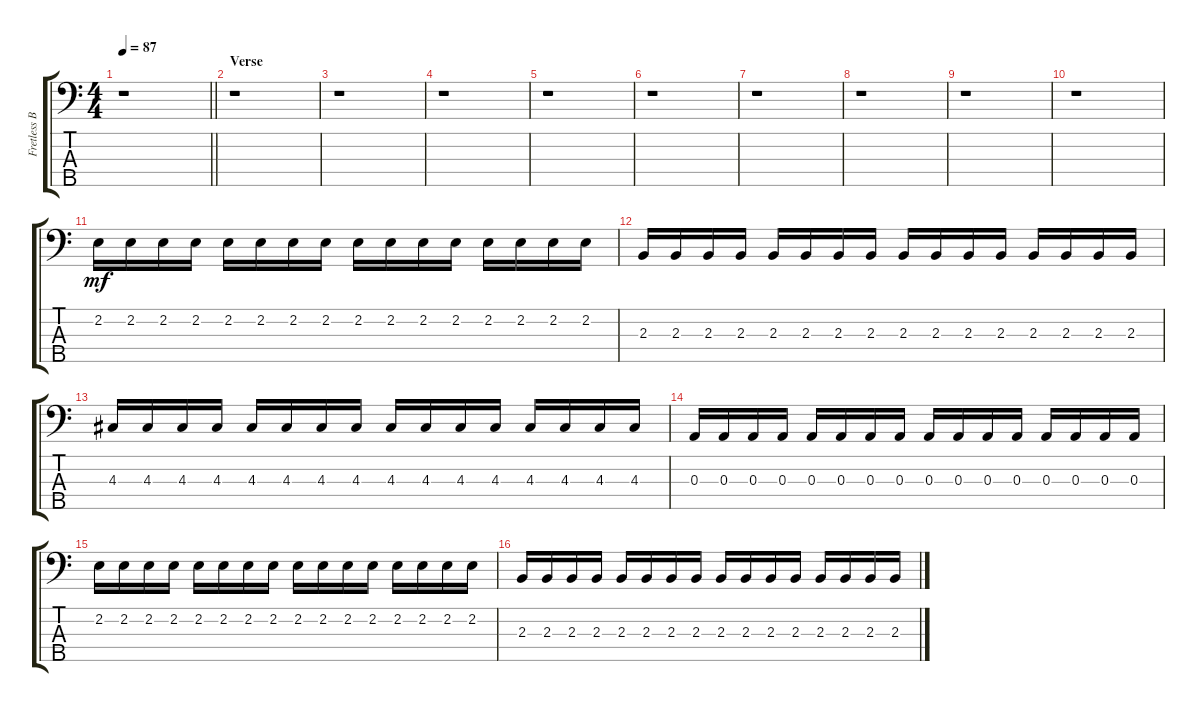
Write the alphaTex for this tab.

\track ("Fretless Bass" "Fretless B") {instrument fretlessbass}
\staff {score tabs}
\tuning (G2 D2 A1 E1 B0) {hide}
\ts (4 4)
\tempo 87
\clef f4
\barLineRight lightlight
\ks c
r.1{dy mf instrument fretlessbass} |
\section ("" "Verse")
r.1 |
r.1 |
r.1 |
r.1 |
r.1 |
r.1 |
r.1 |
r.1 |
r.1 |
2.2.16 2.2.16 2.2.16 2.2.16 2.2.16 2.2.16 2.2.16 2.2.16 2.2.16 2.2.16 2.2.16 2.2.16 2.2.16 2.2.16 2.2.16 2.2.16 |
2.3.16 2.3.16 2.3.16 2.3.16 2.3.16 2.3.16 2.3.16 2.3.16 2.3.16 2.3.16 2.3.16 2.3.16 2.3.16 2.3.16 2.3.16 2.3.16 |
4.3.16 4.3.16 4.3.16 4.3.16 4.3.16 4.3.16 4.3.16 4.3.16 4.3.16 4.3.16 4.3.16 4.3.16 4.3.16 4.3.16 4.3.16 4.3.16 |
0.3.16 0.3.16 0.3.16 0.3.16 0.3.16 0.3.16 0.3.16 0.3.16 0.3.16 0.3.16 0.3.16 0.3.16 0.3.16 0.3.16 0.3.16 0.3.16 |
2.2.16 2.2.16 2.2.16 2.2.16 2.2.16 2.2.16 2.2.16 2.2.16 2.2.16 2.2.16 2.2.16 2.2.16 2.2.16 2.2.16 2.2.16 2.2.16 |
2.3.16 2.3.16 2.3.16 2.3.16 2.3.16 2.3.16 2.3.16 2.3.16 2.3.16 2.3.16 2.3.16 2.3.16 2.3.16 2.3.16 2.3.16 2.3.16
